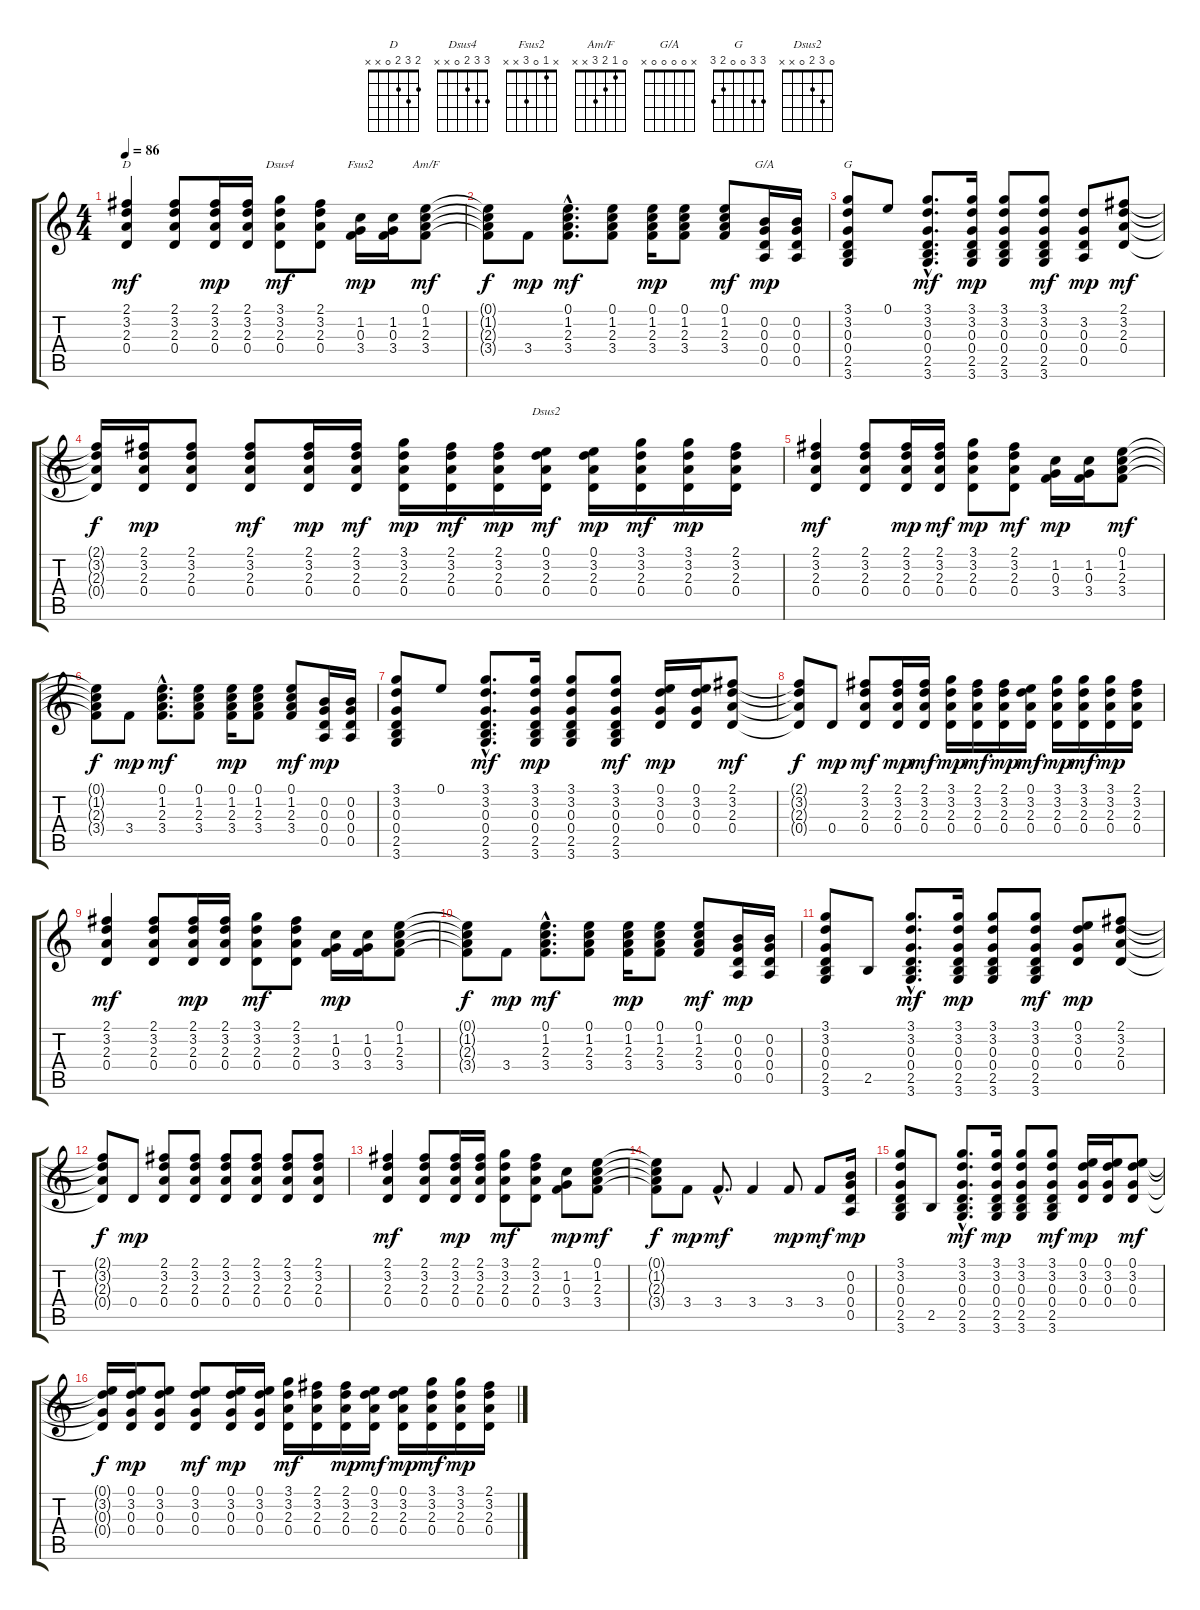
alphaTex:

\track "" {instrument acousticguitarsteel}
\staff {score tabs}
\tuning (E4 B3 G3 D3 A2 E2) {hide}
\chord ("D" 2 3 2 0 x x)
\chord ("Dsus4" 3 3 2 0 x x)
\chord ("Fsus2" x 1 0 3 x x)
\chord ("Am/F" 0 1 2 3 x x)
\chord ("G/A" x 0 0 0 0 x)
\chord ("G" 3 3 0 0 2 3)
\chord ("Dsus2" 0 3 2 0 x x)
\ts (4 4)
\tempo 86
\clef g2
\ks c
(2.1 3.2 2.3 0.4).4{ch "D" dy mf instrument acousticguitarsteel} (2.1 3.2 2.3 0.4).8 (2.1 3.2 2.3 0.4).16{dy mp} (2.1 3.2 2.3 0.4).16 (3.1 3.2 2.3 0.4).8{ch "Dsus4" dy mf} (2.1 3.2 2.3 0.4).8 (1.2 0.3 3.4).16{ch "Fsus2" dy mp} (1.2 0.3 3.4).16 (0.1 1.2 2.3 3.4).8{ch "Am/F" dy mf} |
(0.1{t} 1.2{t} 2.3{t} 3.4{t}).8{dy f} 3.4.8{dy mp} (0.1{hac} 1.2{hac} 2.3{hac} 3.4{hac}).8{d dy mf} (0.1 1.2 2.3 3.4).8 (0.1 1.2 2.3 3.4).16{dy mp} (0.1 1.2 2.3 3.4).8 (0.1 1.2 2.3 3.4).8{dy mf} (0.2 0.3 0.4 0.5).16{ch "G/A" dy mp} (0.2 0.3 0.4 0.5).16 |
(3.1 3.2 0.3 0.4 2.5 3.6).8{ch "G"} 0.1.8 (3.1{hac} 3.2{hac} 0.3{hac} 0.4{hac} 2.5{hac} 3.6{hac}).8{d dy mf} (3.1 3.2 0.3 0.4 2.5 3.6).16{dy mp} (3.1 3.2 0.3 0.4 2.5 3.6).8 (3.1 3.2 0.3 0.4 2.5 3.6).8{dy mf} (3.2 0.3 0.4 0.5).8{dy mp} (2.1 3.2 2.3 0.4).8{dy mf} |
(2.1{t} 3.2{t} 2.3{t} 0.4{t}).16{dy f} (2.1 3.2 2.3 0.4).16{dy mp} (2.1 3.2 2.3 0.4).8 (2.1 3.2 2.3 0.4).8{dy mf} (2.1 3.2 2.3 0.4).16{dy mp} (2.1 3.2 2.3 0.4).16{dy mf} (3.1 3.2 2.3 0.4).16{dy mp} (2.1 3.2 2.3 0.4).16{dy mf} (2.1 3.2 2.3 0.4).16{dy mp} (0.1 3.2 2.3 0.4).16{ch "Dsus2" dy mf} (0.1 3.2 2.3 0.4).16{dy mp} (3.1 3.2 2.3 0.4).16{dy mf} (3.1 3.2 2.3 0.4).16{dy mp} (2.1 3.2 2.3 0.4).16 |
(2.1 3.2 2.3 0.4).4{dy mf} (2.1 3.2 2.3 0.4).8 (2.1 3.2 2.3 0.4).16{dy mp} (2.1 3.2 2.3 0.4).16{dy mf} (3.1 3.2 2.3 0.4).8{dy mp} (2.1 3.2 2.3 0.4).8{dy mf} (1.2 0.3 3.4).16{dy mp} (1.2 0.3 3.4).16 (0.1 1.2 2.3 3.4).8{dy mf} |
(0.1{t} 1.2{t} 2.3{t} 3.4{t}).8{dy f} 3.4.8{dy mp} (0.1{hac} 1.2{hac} 2.3{hac} 3.4{hac}).8{d dy mf} (0.1 1.2 2.3 3.4).8 (0.1 1.2 2.3 3.4).16{dy mp} (0.1 1.2 2.3 3.4).8 (0.1 1.2 2.3 3.4).8{dy mf} (0.2 0.3 0.4 0.5).16{dy mp} (0.2 0.3 0.4 0.5).16 |
(3.1 3.2 0.3 0.4 2.5 3.6).8 0.1.8 (3.1{hac} 3.2{hac} 0.3{hac} 0.4{hac} 2.5{hac} 3.6{hac}).8{d dy mf} (3.1 3.2 0.3 0.4 2.5 3.6).16{dy mp} (3.1 3.2 0.3 0.4 2.5 3.6).8 (3.1 3.2 0.3 0.4 2.5 3.6).8{dy mf} (0.1 3.2 0.3 0.4).16{dy mp} (0.1 3.2 0.3 0.4).16 (2.1 3.2 2.3 0.4).8{dy mf} |
(2.1{t} 3.2{t} 2.3{t} 0.4{t}).8{dy f} 0.4.8{dy mp} (2.1 3.2 2.3 0.4).8{dy mf} (2.1 3.2 2.3 0.4).16{dy mp} (2.1 3.2 2.3 0.4).16{dy mf} (3.1 3.2 2.3 0.4).16{dy mp} (2.1 3.2 2.3 0.4).16{dy mf} (2.1 3.2 2.3 0.4).16{dy mp} (0.1 3.2 2.3 0.4).16{dy mf} (3.1 3.2 2.3 0.4).16{dy mp} (3.1 3.2 2.3 0.4).16{dy mf} (3.1 3.2 2.3 0.4).16{dy mp} (2.1 3.2 2.3 0.4).16 |
(2.1 3.2 2.3 0.4).4{dy mf} (2.1 3.2 2.3 0.4).8 (2.1 3.2 2.3 0.4).16{dy mp} (2.1 3.2 2.3 0.4).16 (3.1 3.2 2.3 0.4).8{dy mf} (2.1 3.2 2.3 0.4).8 (1.2 0.3 3.4).16{dy mp} (1.2 0.3 3.4).16 (0.1 1.2 2.3 3.4).8 |
(0.1{t} 1.2{t} 2.3{t} 3.4{t}).8{dy f} 3.4.8{dy mp} (0.1{hac} 1.2{hac} 2.3{hac} 3.4{hac}).8{d dy mf} (0.1 1.2 2.3 3.4).8 (0.1 1.2 2.3 3.4).16{dy mp} (0.1 1.2 2.3 3.4).8 (0.1 1.2 2.3 3.4).8{dy mf} (0.2 0.3 0.4 0.5).16{dy mp} (0.2 0.3 0.4 0.5).16 |
(3.1 3.2 0.3 0.4 2.5 3.6).8 2.5.8 (3.1{hac} 3.2{hac} 0.3{hac} 0.4{hac} 2.5{hac} 3.6{hac}).8{d dy mf} (3.1 3.2 0.3 0.4 2.5 3.6).16{dy mp} (3.1 3.2 0.3 0.4 2.5 3.6).8 (3.1 3.2 0.3 0.4 2.5 3.6).8{dy mf} (0.1 3.2 0.3 0.4).8{dy mp} (2.1 3.2 2.3 0.4).8 |
(2.1{t} 3.2{t} 2.3{t} 0.4{t}).8{dy f} 0.4.8{dy mp} (2.1 3.2 2.3 0.4).8 (2.1 3.2 2.3 0.4).8 (2.1 3.2 2.3 0.4).8 (2.1 3.2 2.3 0.4).8 (2.1 3.2 2.3 0.4).8 (2.1 3.2 2.3 0.4).8 |
(2.1 3.2 2.3 0.4).4{dy mf} (2.1 3.2 2.3 0.4).8 (2.1 3.2 2.3 0.4).16{dy mp} (2.1 3.2 2.3 0.4).16 (3.1 3.2 2.3 0.4).8{dy mf} (2.1 3.2 2.3 0.4).8 (1.2 0.3 3.4).8{dy mp} (0.1 1.2 2.3 3.4).8{dy mf} |
(0.1{t} 1.2{t} 2.3{t} 3.4{t}).8{dy f} 3.4.8{dy mp} 3.4{hac}.8{d dy mf} 3.4.4 3.4.8{dy mp} 3.4.8{dy mf} (0.2 0.3 0.4 0.5).16{dy mp} |
(3.1 3.2 0.3 0.4 2.5 3.6).8 2.5.8 (3.1{hac} 3.2{hac} 0.3{hac} 0.4{hac} 2.5{hac} 3.6{hac}).8{d dy mf} (3.1 3.2 0.3 0.4 2.5 3.6).16{dy mp} (3.1 3.2 0.3 0.4 2.5 3.6).8 (3.1 3.2 0.3 0.4 2.5 3.6).8{dy mf} (0.1 3.2 0.3 0.4).16{dy mp} (0.1 3.2 0.3 0.4).16 (0.1 3.2 0.3 0.4).8{dy mf} |
(0.1{t} 3.2{t} 0.3{t} 0.4{t}).16{dy f} (0.1 3.2 0.3 0.4).16{dy mp} (0.1 3.2 0.3 0.4).8 (0.1 3.2 0.3 0.4).8{dy mf} (0.1 3.2 0.3 0.4).16{dy mp} (0.1 3.2 0.3 0.4).16 (3.1 3.2 2.3 0.4).16{dy mf} (2.1 3.2 2.3 0.4).16 (2.1 3.2 2.3 0.4).16{dy mp} (0.1 3.2 2.3 0.4).16{dy mf} (0.1 3.2 2.3 0.4).16{dy mp} (3.1 3.2 2.3 0.4).16{dy mf} (3.1 3.2 2.3 0.4).16{dy mp} (2.1 3.2 2.3 0.4).16
